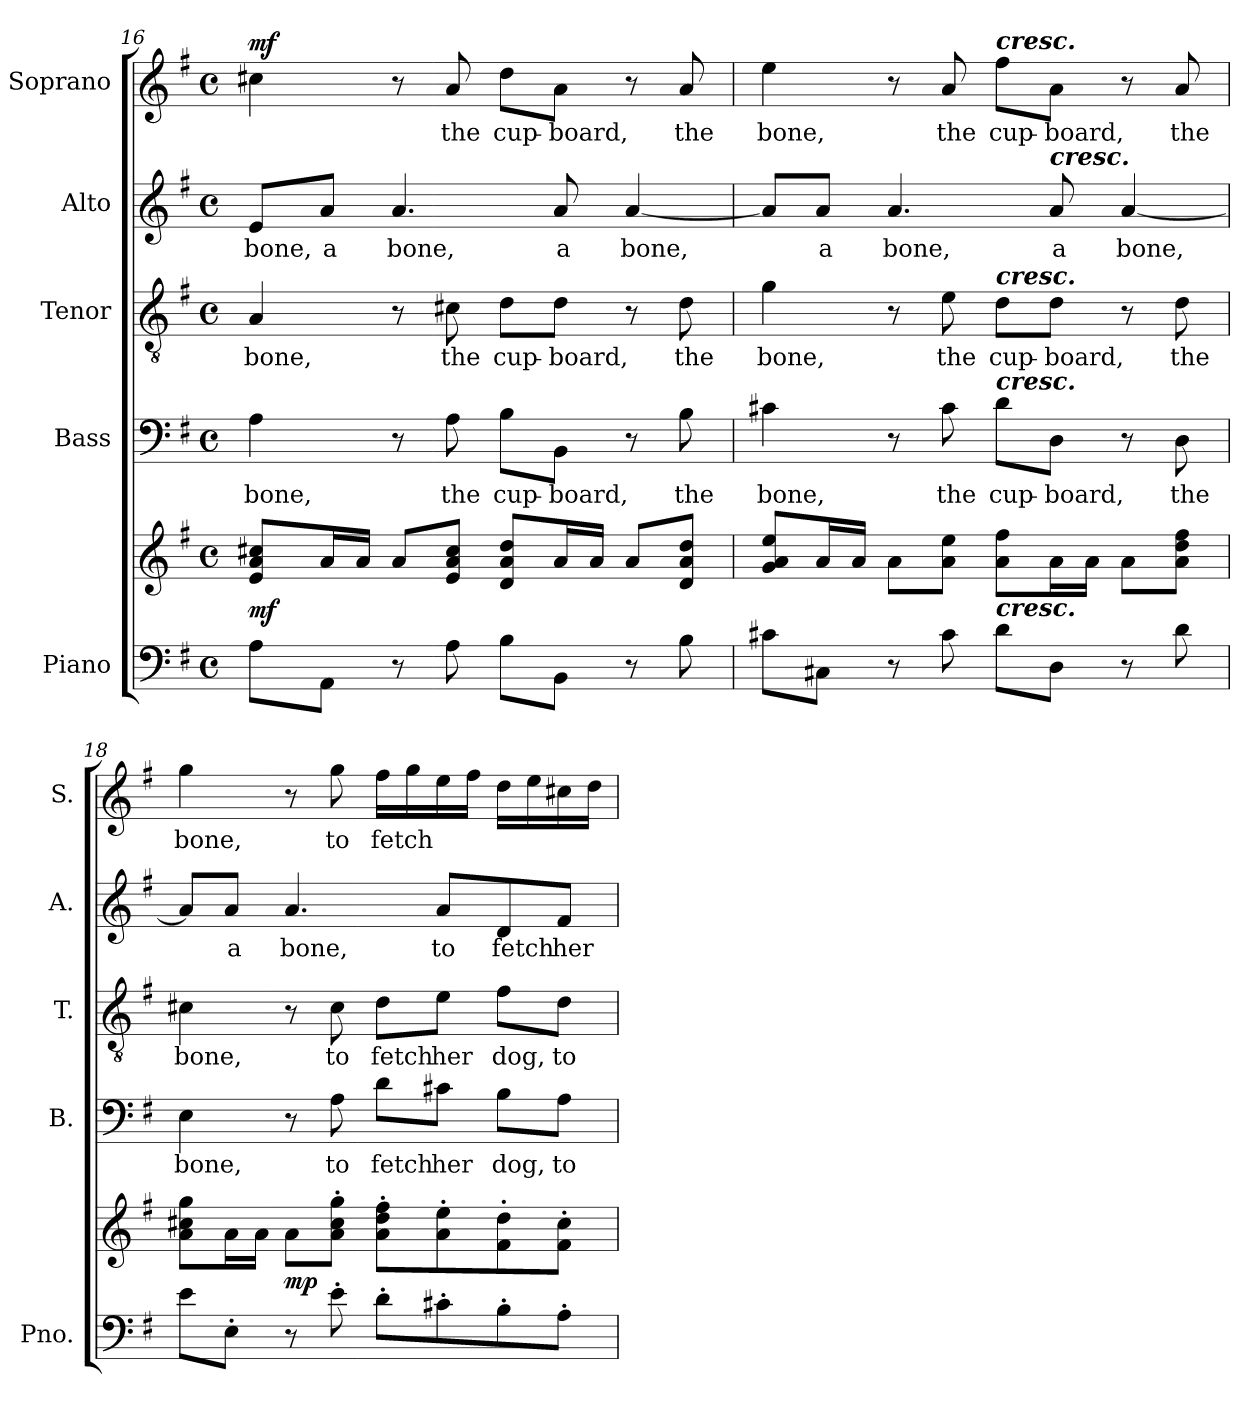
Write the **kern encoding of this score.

**kern	**kern	**dynam	**kern	**text	**kern	**text	**kern	**text	**kern	**text	**dynam
*part5	*part5	*part5	*part4	*part4	*part3	*part3	*part2	*part2	*part1	*part1	*part1
*staff6	*staff5	*staff5/6	*staff4	*staff4	*staff3	*staff3	*staff2	*staff2	*staff1	*staff1	*staff1
*I"Piano	*	*	*I"Bass	*	*I"Tenor	*	*I"Alto	*	*I"Soprano	*	*
*I'Pno.	*	*	*I'B.	*	*I'T.	*	*I'A.	*	*I'S.	*	*
!!LO:PB:g=z
*clefF4	*clefG2	*	*clefF4	*	*clefGv2	*	*clefG2	*	*clefG2	*	*
*	*	*	*	*	*ITrd7c12	*	*	*	*	*	*
*k[f#]	*k[f#]	*	*k[f#]	*	*k[f#]	*	*k[f#]	*	*k[f#]	*	*
*G:	*G:	*	*G:	*	*G:	*	*G:	*	*G:	*	*
*M4/4	*M4/4	*	*M4/4	*	*M4/4	*	*M4/4	*	*M4/4	*	*
*met(c)	*met(c)	*	*met(c)	*	*met(c)	*	*met(c)	*	*met(c)	*	*
=16	=16	=16	=16	=16	=16	=16	=16	=16	=16	=16	=16
!	!	!	!	!LO:LY:b:color=#000000	!	!	!	!	!	!	!
!	!	!	!	!	!	!LO:LY:b:color=#000000	!	!	!	!	!
!	!	!	!	!	!	!	!	!LO:LY:b:color=#000000	!	!	!
8Ai\L	8ei/ 8ai 8cc#XiL	mf	4Ai\	bone,	4AAi/	bone,	8ei/L	bone,	4cc#Xi\	.	mf
!	!	!	!	!	!	!	!	!LO:LY:b:color=#000000	!	!	!
8AAi\J	16ai/L	.	.	.	.	.	8ai/J	a	.	.	.
.	16ai/JJ	.	.	.	.	.	.	.	.	.	.
!	!	!	!	!	!	!	!	!LO:LY:b:color=#000000	!	!	!
8r	8ai/L	.	8r	.	8r	.	4.ai/	bone,	8r	.	.
!	!	!	!	!LO:LY:b:color=#000000	!	!	!	!	!	!	!
!	!	!	!	!	!	!LO:LY:b:color=#000000	!	!	!	!	!
!	!	!	!	!	!	!	!	!	!	!LO:LY:b:color=#000000	!
8Ai\	8ei/ 8ai 8cc#iJ	.	8Ai\	the	8C#Xi\	the	.	.	8ai/	the	.
!	!	!	!	!LO:LY:b:color=#000000	!	!	!	!	!	!	!
!	!	!	!	!	!	!LO:LY:b:color=#000000	!	!	!	!	!
!	!	!	!	!	!	!	!	!	!	!LO:LY:b:color=#000000	!
8Bi\L	8di/ 8ai 8ddiL	.	8Bi\L	cup-	8Di\L	cup-	.	.	8ddi\L	cup-	.
!	!	!	!	!LO:LY:b:color=#000000	!	!	!	!	!	!	!
!	!	!	!	!	!	!LO:LY:b:color=#000000	!	!	!	!	!
!	!	!	!	!	!	!	!	!LO:LY:b:color=#000000	!	!	!
!	!	!	!	!	!	!	!	!	!	!LO:LY:b:color=#000000	!
8BBi\J	16ai/L	.	8BBi\J	-board,	8Di\J	-board,	8ai/	a	8ai\J	-board,	.
.	16ai/JJ	.	.	.	.	.	.	.	.	.	.
!	!	!	!	!	!	!	!	!LO:LY:b:color=#000000	!	!	!
8r	8ai/L	.	8r	.	8r	.	[<4ai/	bone,	8r	.	.
!	!	!	!	!LO:LY:b:color=#000000	!	!	!	!	!	!	!
!	!	!	!	!	!	!LO:LY:b:color=#000000	!	!	!	!	!
!	!	!	!	!	!	!	!	!	!	!LO:LY:b:color=#000000	!
8Bi\	8di/ 8ai 8ddiJ	.	8Bi\	the	8Di\	the	.	.	8ai/	the	.
=17	=17	=17	=17	=17	=17	=17	=17	=17	=17	=17	=17
!	!	!	!	!LO:LY:b:color=#000000	!	!	!	!	!	!	!
!	!	!	!	!	!	!LO:LY:b:color=#000000	!	!	!	!	!
!	!	!	!	!	!	!	!	!	!	!LO:LY:b:color=#000000	!
8c#Xi\L	8gi/ 8ai 8eeiL	.	4c#Xi\	bone,	4Gi\	bone,	8ai/L]	.	4eei\	bone,	.
!	!	!	!	!	!	!	!	!LO:LY:b:color=#000000	!	!	!
8C#Xi\J	16ai/L	.	.	.	.	.	8ai/J	a	.	.	.
.	16ai/JJ	.	.	.	.	.	.	.	.	.	.
!	!	!	!	!	!	!	!	!LO:LY:b:color=#000000	!	!	!
8r	8ai\L	.	8r	.	8r	.	4.ai/	bone,	8r	.	.
!	!	!	!	!LO:LY:b:color=#000000	!	!	!	!	!	!	!
!	!	!	!	!	!	!LO:LY:b:color=#000000	!	!	!	!	!
!	!	!	!	!	!	!	!	!	!	!LO:LY:b:color=#000000	!
8c#i\	8ai\ 8eeiJ	.	8c#i\	the	8Ei\	the	.	.	8ai/	the	.
!	!	!	!	!LO:LY:b:color=#000000	!	!	!	!	!	!	!
!	!	!	!	!	!	!LO:LY:b:color=#000000	!	!	!	!	!
!	!	!	!	!	!	!	!	!	!LO:TX:a:Bi:t=cresc.	!	!
!	!	!	!	!	!LO:TX:a:Bi:t=cresc.	!	!	!	!	!	!
!	!	!	!LO:TX:a:Bi:t=cresc.	!	!	!	!	!	!	!	!
!LO:TX:a:Bi:t=cresc.	!	!	!	!	!	!	!	!	!	!	!
!	!	!	!	!	!	!	!	!	!	!LO:LY:b:color=#000000	!
8di\L	8ai\ 8ff#iL	.	8di\L	cup-	8Di\L	cup-	.	.	8ff#i\L	cup-	.
!	!	!	!	!LO:LY:b:color=#000000	!	!	!	!	!	!	!
!	!	!	!	!	!	!LO:LY:b:color=#000000	!	!	!	!	!
!	!	!	!	!	!	!	!	!LO:LY:b:color=#000000	!	!	!
!	!	!	!	!	!	!	!LO:TX:a:Bi:t=cresc.	!	!	!	!
!	!	!	!	!	!	!	!	!	!	!LO:LY:b:color=#000000	!
8Di\J	16ai\L	.	8Di\J	-board,	8Di\J	-board,	8ai/	a	8ai\J	-board,	.
.	16ai\JJ	.	.	.	.	.	.	.	.	.	.
!	!	!	!	!	!	!	!	!LO:LY:b:color=#000000	!	!	!
8r	8ai\L	.	8r	.	8r	.	[<4ai/	bone,	8r	.	.
!	!	!	!	!LO:LY:b:color=#000000	!	!	!	!	!	!	!
!	!	!	!	!	!	!LO:LY:b:color=#000000	!	!	!	!	!
!	!	!	!	!	!	!	!	!	!	!LO:LY:b:color=#000000	!
8di\	8ai\ 8ddi 8ff#iJ	.	8Di\	the	8Di\	the	.	.	8ai/	the	.
=18	=18	=18	=18	=18	=18	=18	=18	=18	=18	=18	=18
!	!	!	!	!LO:LY:b:color=#000000	!	!	!	!	!	!	!
!	!	!	!	!	!	!LO:LY:b:color=#000000	!	!	!	!	!
!	!	!	!	!	!	!	!	!	!	!LO:LY:b:color=#000000	!
8ei\L	8ai\ 8cc#Xi 8ggiL	.	4Ei\	bone,	4C#Xi\	bone,	8ai/L]	.	4ggi\	bone,	.
!	!	!	!	!	!	!	!	!LO:LY:b:color=#000000	!	!	!
8E'i\J	16ai\L	.	.	.	.	.	8ai/J	a	.	.	.
.	16ai\JJ	.	.	.	.	.	.	.	.	.	.
!	!	!	!	!	!	!	!	!LO:LY:b:color=#000000	!	!	!
8r	8ai\L	mp	8r	.	8r	.	4.ai/	bone,	8r	.	.
!	!	!	!	!LO:LY:b:color=#000000	!	!	!	!	!	!	!
!	!	!	!	!	!	!LO:LY:b:color=#000000	!	!	!	!	!
!	!	!	!	!	!	!	!	!	!	!LO:LY:b:color=#000000	!
8e'i\	8ai\' 8cc#i' 8ggi'J	.	8Ai\	to	8C#i\	to	.	.	8ggi\	to	.
!	!	!	!	!LO:LY:b:color=#000000	!	!	!	!	!	!	!
!	!	!	!	!	!	!LO:LY:b:color=#000000	!	!	!	!	!
!	!	!	!	!	!	!	!	!	!	!LO:LY:b:color=#000000	!
8d'i\L	8ai\' 8ddi' 8ff#i'L	.	8di\L	fetch	8Di\L	fetch	.	.	16ff#i\LL	fetch	.
.	.	.	.	.	.	.	.	.	16ggi\	.	.
!	!	!	!	!LO:LY:b:color=#000000	!	!	!	!	!	!	!
!	!	!	!	!	!	!LO:LY:b:color=#000000	!	!	!	!	!
!	!	!	!	!	!	!	!	!LO:LY:b:color=#000000	!	!	!
8c#X'i\	8ai\' 8eei'	.	8c#Xi\J	her	8Ei\J	her	8ai/L	to	16eei\	.	.
.	.	.	.	.	.	.	.	.	16ff#i\JJ	.	.
!	!	!	!	!LO:LY:b:color=#000000	!	!	!	!	!	!	!
!	!	!	!	!	!	!LO:LY:b:color=#000000	!	!	!	!	!
!	!	!	!	!	!	!	!	!LO:LY:b:color=#000000	!	!	!
8B'i\	8f#i\' 8ddi'	.	8Bi\L	dog,	8F#i\L	dog,	8di/	fetch	16ddi\LL	.	.
.	.	.	.	.	.	.	.	.	16eei\	.	.
!	!	!	!	!LO:LY:b:color=#000000	!	!	!	!	!	!	!
!	!	!	!	!	!	!LO:LY:b:color=#000000	!	!	!	!	!
!	!	!	!	!	!	!	!	!LO:LY:b:color=#000000	!	!	!
8A'i\J	8f#i\' 8cc#i'J	.	8Ai\J	to	8Di\J	to	8f#i/J	her	16cc#Xi\	.	.
.	.	.	.	.	.	.	.	.	16ddi\JJ	.	.
=	=	=	=	=	=	=	=	=	=	=	=
*-	*-	*-	*-	*-	*-	*-	*-	*-	*-	*-	*-
